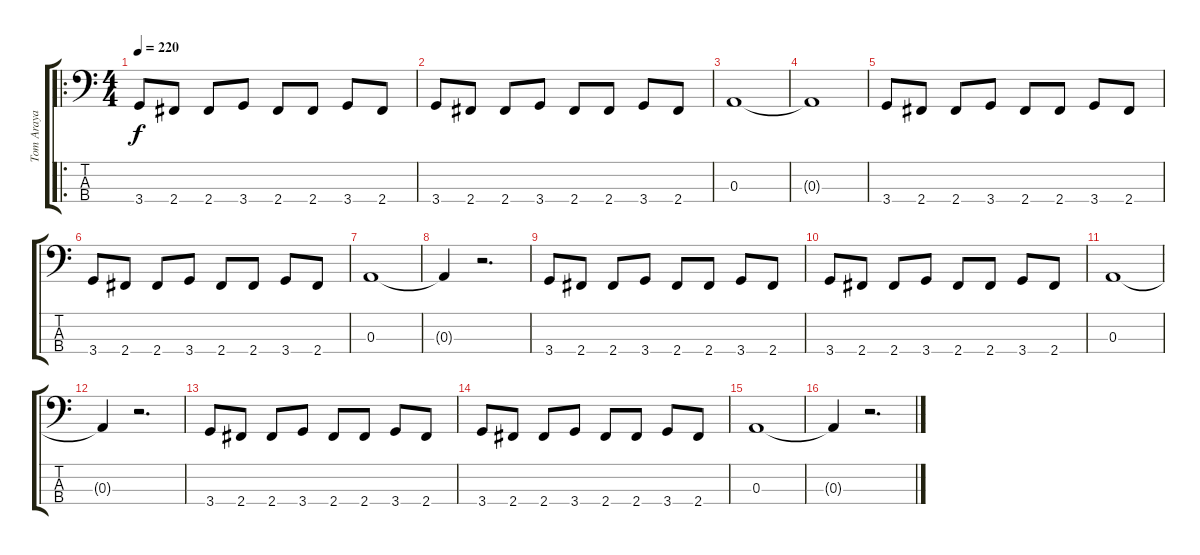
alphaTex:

\track ("Tom Araya" "Tom Araya") {instrument electricbassfinger}
\staff {score tabs}
\tuning (G2 D2 A1 E1) {hide}
\ro
\ts (4 4)
\tempo 220
\clef f4
\ks c
3.4.8{dy f instrument electricbassfinger} 2.4.8 2.4.8 3.4.8 2.4.8 2.4.8 3.4.8 2.4.8 |
3.4.8 2.4.8 2.4.8 3.4.8 2.4.8 2.4.8 3.4.8 2.4.8 |
0.3.1 |
0.3{t}.1 |
3.4.8 2.4.8 2.4.8 3.4.8 2.4.8 2.4.8 3.4.8 2.4.8 |
3.4.8 2.4.8 2.4.8 3.4.8 2.4.8 2.4.8 3.4.8 2.4.8 |
0.3.1 |
0.3{t}.4 r.2{d} |
3.4.8 2.4.8 2.4.8 3.4.8 2.4.8 2.4.8 3.4.8 2.4.8 |
3.4.8 2.4.8 2.4.8 3.4.8 2.4.8 2.4.8 3.4.8 2.4.8 |
0.3.1 |
0.3{t}.4 r.2{d} |
3.4.8 2.4.8 2.4.8 3.4.8 2.4.8 2.4.8 3.4.8 2.4.8 |
3.4.8 2.4.8 2.4.8 3.4.8 2.4.8 2.4.8 3.4.8 2.4.8 |
0.3.1 |
0.3{t}.4 r.2{d}
